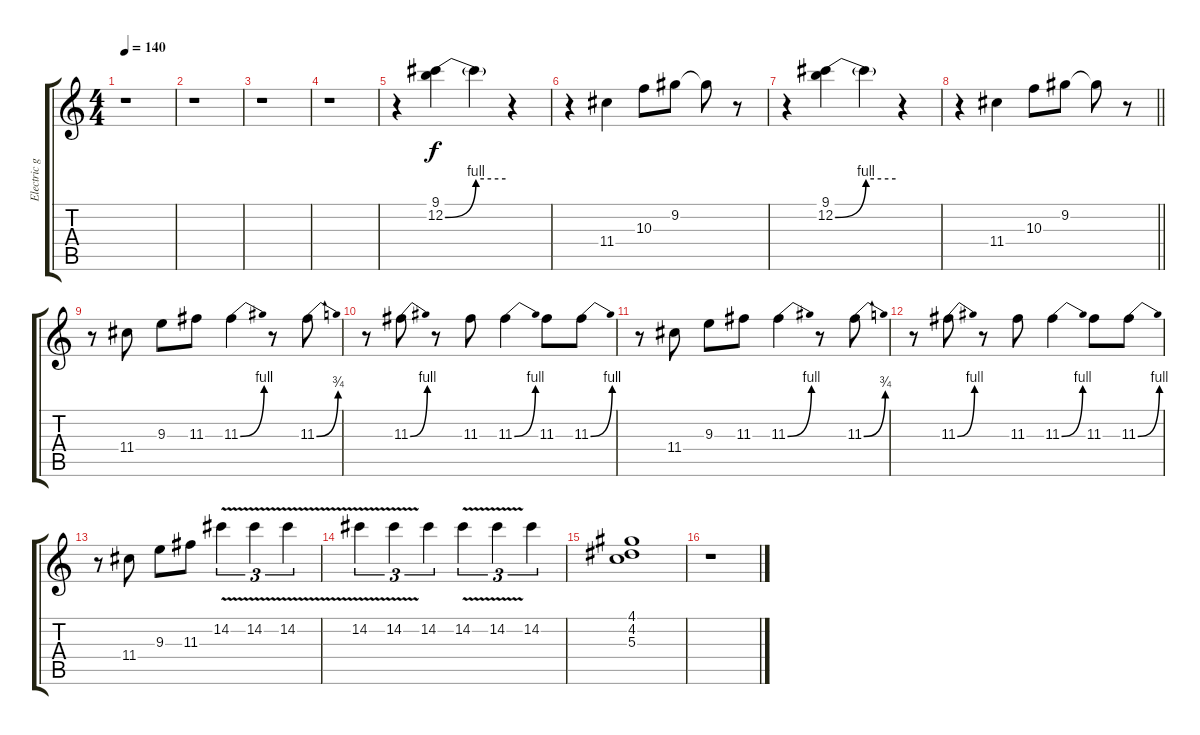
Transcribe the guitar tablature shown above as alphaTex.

\track ("Electric guitar (solo)" "Electric g") {instrument acousticguitarsteel}
\staff {score tabs}
\tuning (E4 B3 G3 D3 A2 E2) {hide}
\ts (4 4)
\tempo 140
\clef g2
\ks c
r.1{dy f} |
r.1 |
r.1 |
r.1 |
r.4 (9.1 12.2{be (bend 0 0 60 4)}).4 12.2{be (hold 0 4 60 4) t}.4 r.4 |
r.4 11.4.4 10.3.8 9.2.8 9.2{t}.8 r.8 |
r.4 (9.1 12.2{be (bend 0 0 60 4)}).4 12.2{be (hold 0 4 60 4) t}.4 r.4 |
\barLineRight lightlight
r.4 11.4.4 10.3.8 9.2.8 9.2{t}.8 r.8 |
r.8 11.4.8 9.3.8 11.3.8 11.3{be (bend 0 0 60 4)}.4 r.8 11.3{be (bend 0 0 60 3)}.8 |
r.8 11.3{be (bend 0 0 60 4)}.8 r.8 11.3.8 11.3{be (bend 0 0 60 4)}.4 11.3.8 11.3{be (bend 0 0 60 4)}.8 |
r.8 11.4.8 9.3.8 11.3.8 11.3{be (bend 0 0 60 4)}.4 r.8 11.3{be (bend 0 0 60 3)}.8 |
r.8 11.3{be (bend 0 0 60 4)}.8 r.8 11.3.8 11.3{be (bend 0 0 60 4)}.4 11.3.8 11.3{be (bend 0 0 60 4)}.8 |
r.8 11.4.8 9.3.8 11.3.8 14.2{v}.4{tu (3 2)} 14.2{v}.4{tu (3 2)} 14.2{v}.4{tu (3 2)} |
14.2{v}.4{tu (3 2)} 14.2{v}.4{tu (3 2)} 14.2.4{tu (3 2)} 14.2{v}.4{tu (3 2)} 14.2{v}.4{tu (3 2)} 14.2.4{tu (3 2)} |
(4.1 4.2 5.3).1 |
r.1
